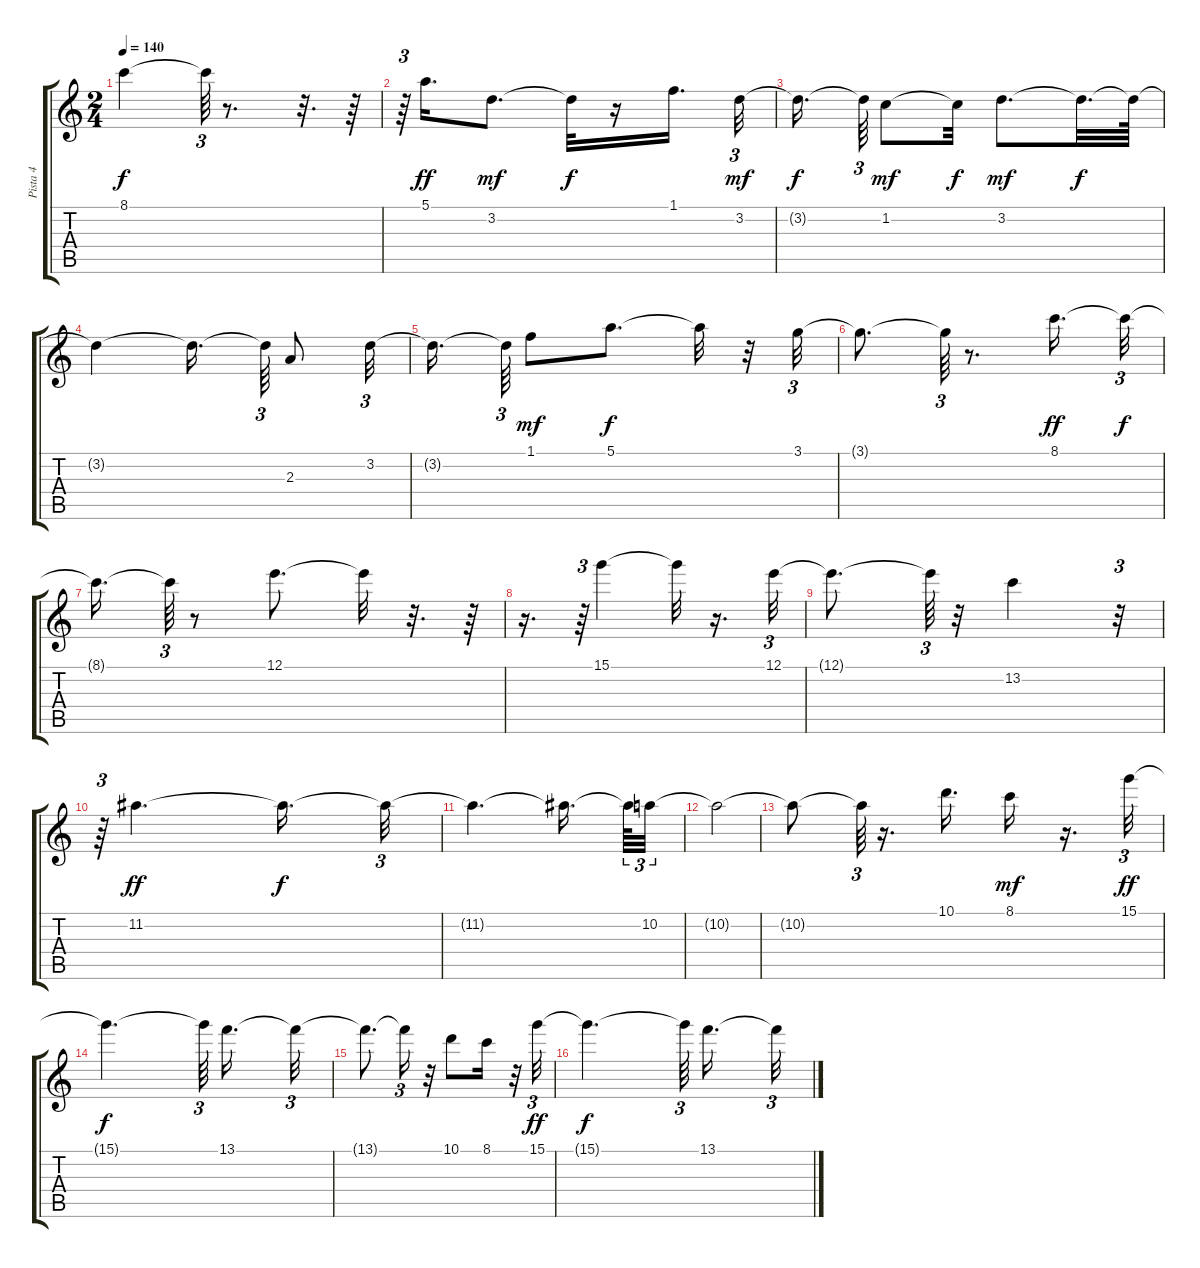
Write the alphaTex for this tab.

\track ("Pista 4" "Pista 4") {instrument distortionguitar}
\staff {score tabs}
\tuning (E4 B3 G3 D3 A2 E2) {hide}
\ts (2 4)
\tempo 140
\clef g2
\ks c
8.1{t}.4{dy f} 8.1{t}.64{tu (3 2)} r.8{d} r.32{d} r.64 |
r.64{tu (3 2)} 5.1.16{d dy ff} 3.2.8{d dy mf} 3.2{t}.32{dy f} r.16 1.1.16{d} 3.2.32{tu (3 2) dy mf} |
3.2{t}.16{d dy f beam splitsecondary} 3.2{t}.64{tu (3 2)} 1.2.8{dy mf} 1.2{t}.32{dy f} 3.2.8{d dy mf} 3.2{t}.32{d dy f} 3.2{t}.64 |
3.2{t}.4 3.2{t}.16{d beam splitsecondary} 3.2{t}.64{tu (3 2)} 2.3.8 3.2.32{tu (3 2)} |
3.2{t}.16{d beam splitsecondary} 3.2{t}.64{tu (3 2)} 1.1.8{dy mf} 5.1.8{d dy f} 5.1{t}.32 r.32 3.1.32{tu (3 2)} |
3.1{t}.8{d} 3.1{t}.64{tu (3 2)} r.8{d} 8.1.16{d dy ff} 8.1{t}.32{tu (3 2) dy f} |
8.1{t}.16{d} 8.1{t}.64{tu (3 2)} r.8 12.1.8{d} 12.1{t}.32 r.32{d} r.64 |
r.16{d} r.64{tu (3 2)} 15.1.4 15.1{t}.32 r.16{d} 12.1.32{tu (3 2)} |
12.1{t}.8{d} 12.1{t}.64{tu (3 2)} r.32 13.2.4 r.32{tu (3 2)} |
r.64{tu (3 2)} 11.2.4{d dy ff} 11.2{t}.16{d dy f} 11.2{t}.32{tu (3 2)} |
11.2{t}.4{d} 11.2{t}.16{d beam splitsecondary} 11.2{t}.64{tu (3 2)} 10.2.32{tu (3 2)} |
10.2{t}.2 |
10.2{t}.8 10.2{t}.64{tu (3 2)} r.16{d} 10.1.16{d} 8.1.16{dy mf} r.16{d} 15.1.32{tu (3 2) dy ff} |
15.1{t}.4{d dy f} 15.1{t}.64{tu (3 2) beam splitsecondary} 13.1.16{d} 13.1{t}.32{tu (3 2)} |
13.1{t}.8{d} 13.1{t}.16{tu (3 2)} r.32 10.1.8 8.1.16 r.32 15.1.32{tu (3 2) dy ff} |
15.1{t}.4{d dy f} 15.1{t}.64{tu (3 2) beam splitsecondary} 13.1.16{d} 13.1{t}.32{tu (3 2)}
